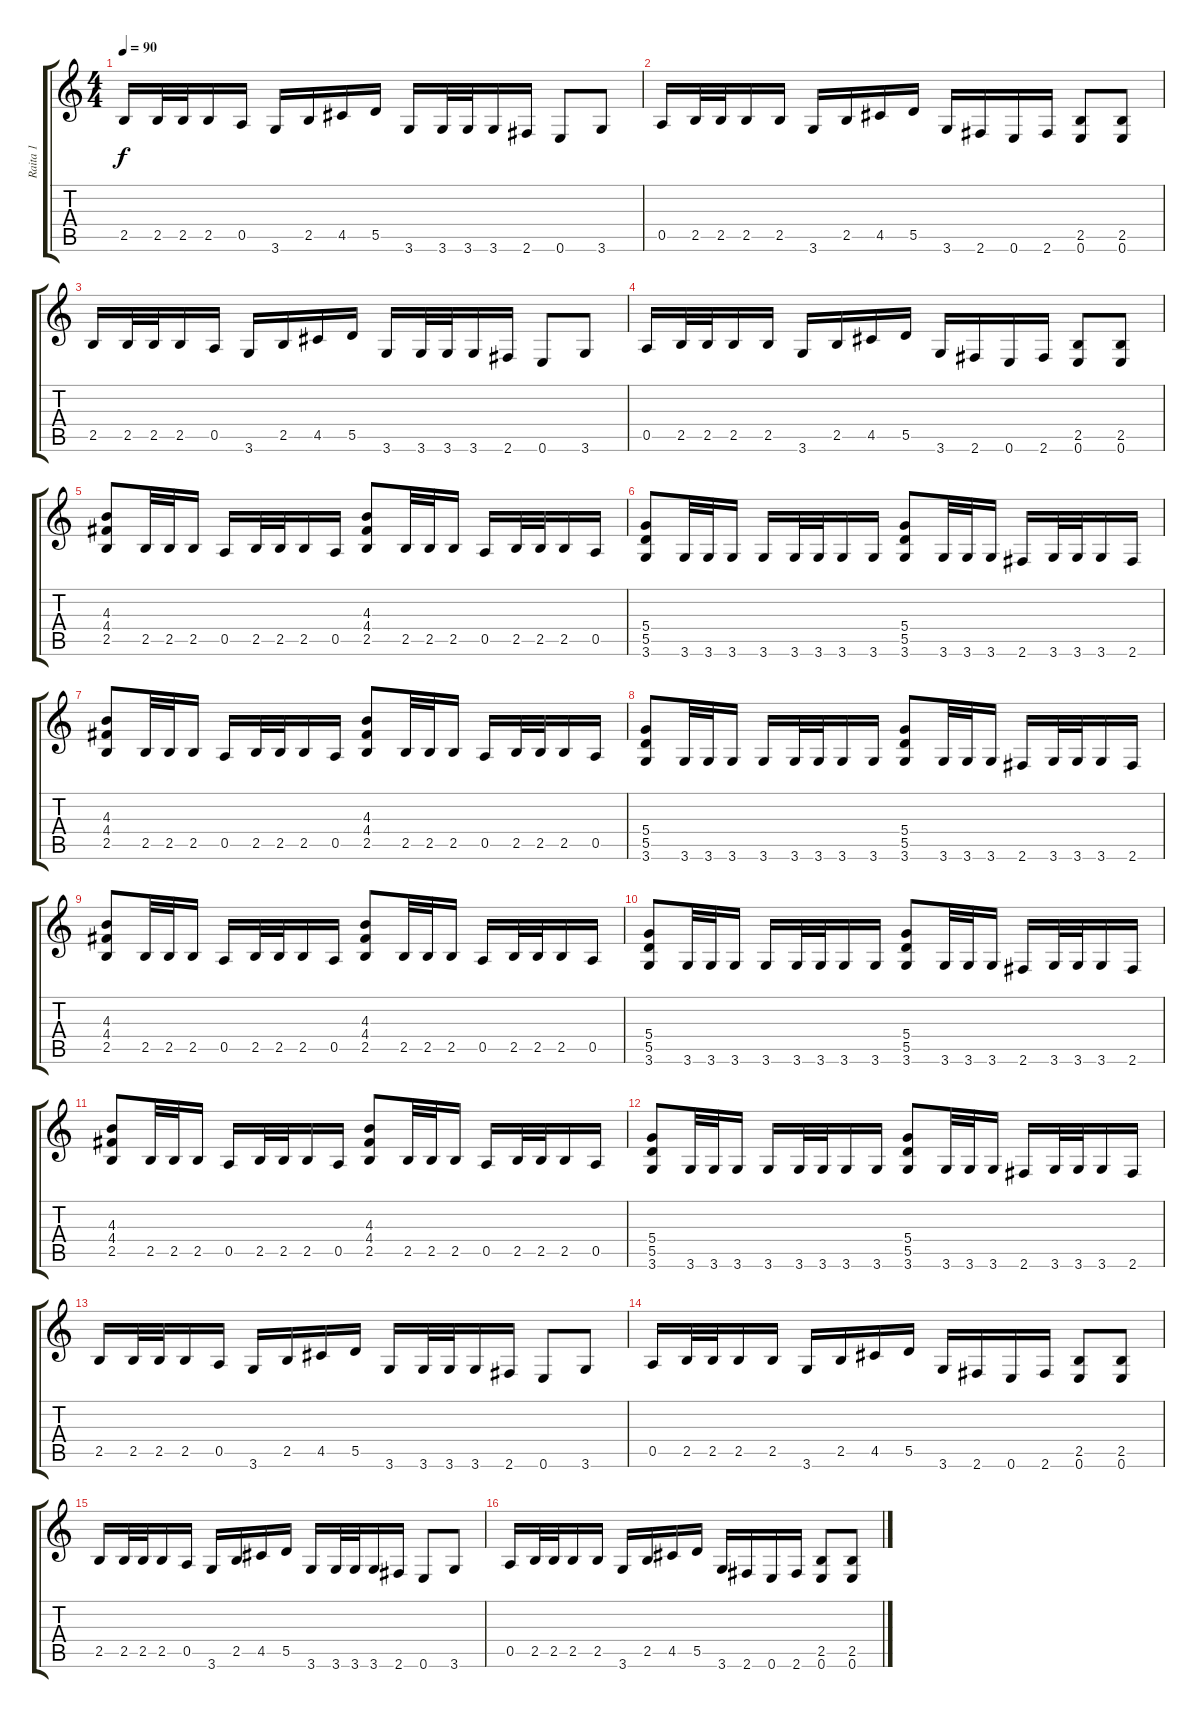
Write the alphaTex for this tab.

\track ("Raita 1" "Raita 1") {instrument distortionguitar}
\staff {score tabs}
\tuning (E4 B3 G3 D3 A2 E2) {hide}
\ts (4 4)
\tempo 90
\clef g2
\ks c
2.5.16{dy f} 2.5.32 2.5.32 2.5.16 0.5.16 3.6.16 2.5.16 4.5.16 5.5.16 3.6.16 3.6.32 3.6.32 3.6.16 2.6.16 0.6.8 3.6.8 |
0.5.16 2.5.32 2.5.32 2.5.16 2.5.16 3.6.16 2.5.16 4.5.16 5.5.16 3.6.16 2.6.16 0.6.16 2.6.16 (2.5 0.6).8 (2.5 0.6).8 |
2.5.16 2.5.32 2.5.32 2.5.16 0.5.16 3.6.16 2.5.16 4.5.16 5.5.16 3.6.16 3.6.32 3.6.32 3.6.16 2.6.16 0.6.8 3.6.8 |
0.5.16 2.5.32 2.5.32 2.5.16 2.5.16 3.6.16 2.5.16 4.5.16 5.5.16 3.6.16 2.6.16 0.6.16 2.6.16 (2.5 0.6).8 (2.5 0.6).8 |
(4.3 4.4 2.5).8 2.5.32 2.5.32 2.5.16 0.5.16 2.5.32 2.5.32 2.5.16 0.5.16 (4.3 4.4 2.5).8 2.5.32 2.5.32 2.5.16 0.5.16 2.5.32 2.5.32 2.5.16 0.5.16 |
(5.4 5.5 3.6).8 3.6.32 3.6.32 3.6.16 3.6.16 3.6.32 3.6.32 3.6.16 3.6.16 (5.4 5.5 3.6).8 3.6.32 3.6.32 3.6.16 2.6.16 3.6.32 3.6.32 3.6.16 2.6.16 |
(4.3 4.4 2.5).8 2.5.32 2.5.32 2.5.16 0.5.16 2.5.32 2.5.32 2.5.16 0.5.16 (4.3 4.4 2.5).8 2.5.32 2.5.32 2.5.16 0.5.16 2.5.32 2.5.32 2.5.16 0.5.16 |
(5.4 5.5 3.6).8 3.6.32 3.6.32 3.6.16 3.6.16 3.6.32 3.6.32 3.6.16 3.6.16 (5.4 5.5 3.6).8 3.6.32 3.6.32 3.6.16 2.6.16 3.6.32 3.6.32 3.6.16 2.6.16 |
(4.3 4.4 2.5).8 2.5.32 2.5.32 2.5.16 0.5.16 2.5.32 2.5.32 2.5.16 0.5.16 (4.3 4.4 2.5).8 2.5.32 2.5.32 2.5.16 0.5.16 2.5.32 2.5.32 2.5.16 0.5.16 |
(5.4 5.5 3.6).8 3.6.32 3.6.32 3.6.16 3.6.16 3.6.32 3.6.32 3.6.16 3.6.16 (5.4 5.5 3.6).8 3.6.32 3.6.32 3.6.16 2.6.16 3.6.32 3.6.32 3.6.16 2.6.16 |
(4.3 4.4 2.5).8 2.5.32 2.5.32 2.5.16 0.5.16 2.5.32 2.5.32 2.5.16 0.5.16 (4.3 4.4 2.5).8 2.5.32 2.5.32 2.5.16 0.5.16 2.5.32 2.5.32 2.5.16 0.5.16 |
(5.4 5.5 3.6).8 3.6.32 3.6.32 3.6.16 3.6.16 3.6.32 3.6.32 3.6.16 3.6.16 (5.4 5.5 3.6).8 3.6.32 3.6.32 3.6.16 2.6.16 3.6.32 3.6.32 3.6.16 2.6.16 |
2.5.16 2.5.32 2.5.32 2.5.16 0.5.16 3.6.16 2.5.16 4.5.16 5.5.16 3.6.16 3.6.32 3.6.32 3.6.16 2.6.16 0.6.8 3.6.8 |
0.5.16 2.5.32 2.5.32 2.5.16 2.5.16 3.6.16 2.5.16 4.5.16 5.5.16 3.6.16 2.6.16 0.6.16 2.6.16 (2.5 0.6).8 (2.5 0.6).8 |
2.5.16 2.5.32 2.5.32 2.5.16 0.5.16 3.6.16 2.5.16 4.5.16 5.5.16 3.6.16 3.6.32 3.6.32 3.6.16 2.6.16 0.6.8 3.6.8 |
0.5.16 2.5.32 2.5.32 2.5.16 2.5.16 3.6.16 2.5.16 4.5.16 5.5.16 3.6.16 2.6.16 0.6.16 2.6.16 (2.5 0.6).8 (2.5 0.6).8
